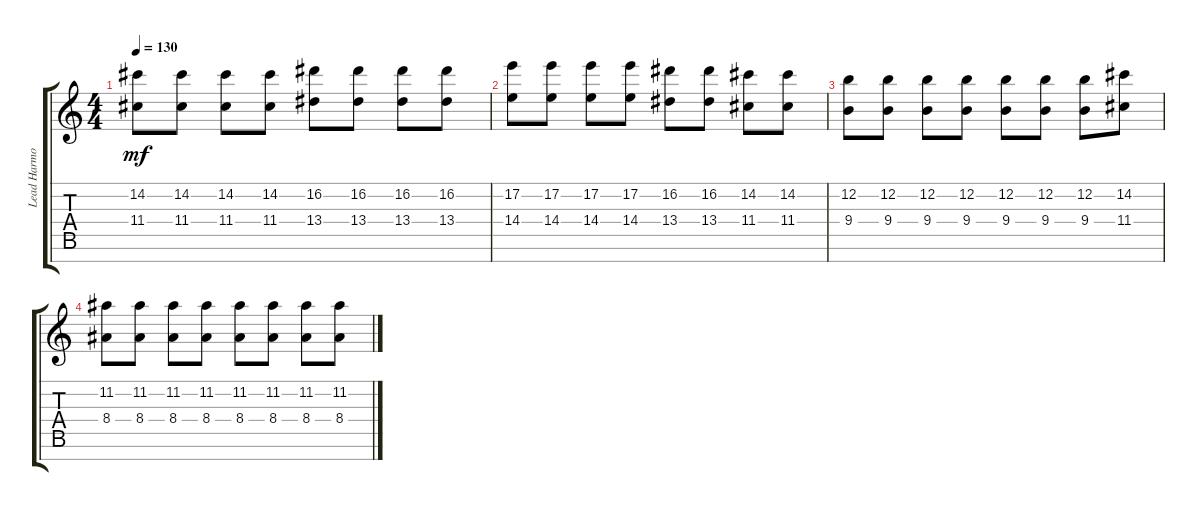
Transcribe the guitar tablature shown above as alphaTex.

\track ("Lead Harmony" "Lead Harmo") {instrument overdrivenguitar}
\staff {score tabs}
\tuning (E4 B3 G3 D3 A2 E2 B1) {hide}
\ts (4 4)
\tempo 130
\clef g2
\ks c
(14.2 11.4).8{dy mf} (14.2 11.4).8 (14.2 11.4).8 (14.2 11.4).8 (16.2 13.4).8 (16.2 13.4).8 (16.2 13.4).8 (16.2 13.4).8 |
(17.2 14.4).8 (17.2 14.4).8 (17.2 14.4).8 (17.2 14.4).8 (16.2 13.4).8 (16.2 13.4).8 (14.2 11.4).8 (14.2 11.4).8 |
(12.2 9.4).8 (12.2 9.4).8 (12.2 9.4).8 (12.2 9.4).8 (12.2 9.4).8 (12.2 9.4).8 (12.2 9.4).8 (14.2 11.4).8 |
(11.2 8.4).8 (11.2 8.4).8 (11.2 8.4).8 (11.2 8.4).8 (11.2 8.4).8 (11.2 8.4).8 (11.2 8.4).8 (11.2 8.4).8
